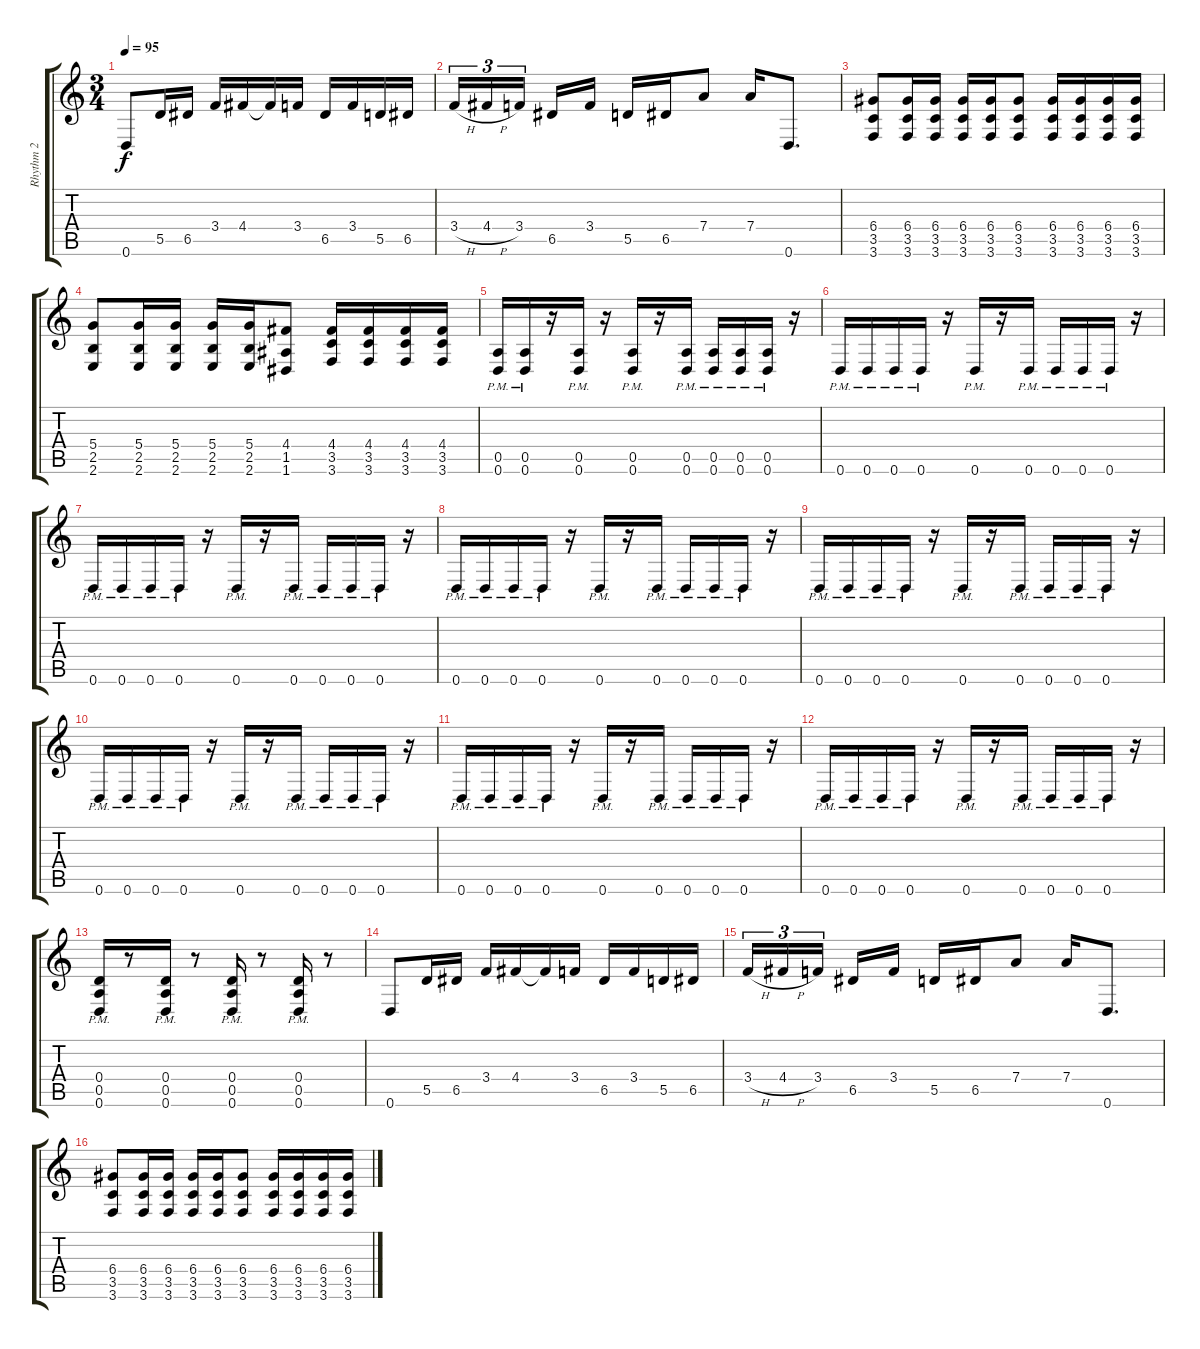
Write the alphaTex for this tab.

\track ("Rhythm 2" "Rhythm 2") {instrument distortionguitar}
\staff {score tabs}
\tuning (E4 A3 F3 D3 A2 D2) {hide}
\ts (3 4)
\tempo 95
\clef g2
\ks c
0.6.8{dy f} 5.5.16 6.5.16 3.4.16 4.4.16 4.4{t}.16 3.4.16 6.5.16 3.4.16 5.5.16 6.5.16 |
3.4{h}.16{tu (3 2)} 4.4{h}.16{tu (3 2)} 3.4.16{tu (3 2) beam splitsecondary} 6.5.16 3.4.16 5.5.16 6.5.16 7.4.8 7.4.16 0.6.8{d} |
(6.4 3.5 3.6).8 (6.4 3.5 3.6).16 (6.4 3.5 3.6).16 (6.4 3.5 3.6).16 (6.4 3.5 3.6).16 (6.4 3.5 3.6).8 (6.4 3.5 3.6).16 (6.4 3.5 3.6).16 (6.4 3.5 3.6).16 (6.4 3.5 3.6).16 |
(5.4 2.5 2.6).8 (5.4 2.5 2.6).16 (5.4 2.5 2.6).16 (5.4 2.5 2.6).16 (5.4 2.5 2.6).16 (4.4 1.5 1.6).8 (4.4 3.5 3.6).16 (4.4 3.5 3.6).16 (4.4 3.5 3.6).16 (4.4 3.5 3.6).16 |
(0.5{pm} 0.6{pm}).16 (0.5{pm} 0.6{pm}).16 r.16 (0.5{pm} 0.6{pm}).16 r.16 (0.5{pm} 0.6{pm}).16 r.16 (0.5{pm} 0.6{pm}).16 (0.5{pm} 0.6{pm}).16 (0.5{pm} 0.6{pm}).16 (0.5{pm} 0.6{pm}).16 r.16 |
0.6{pm}.16 0.6{pm}.16 0.6{pm}.16 0.6{pm}.16 r.16 0.6{pm}.16 r.16 0.6{pm}.16 0.6{pm}.16 0.6{pm}.16 0.6{pm}.16 r.16 |
0.6{pm}.16 0.6{pm}.16 0.6{pm}.16 0.6{pm}.16 r.16 0.6{pm}.16 r.16 0.6{pm}.16 0.6{pm}.16 0.6{pm}.16 0.6{pm}.16 r.16 |
0.6{pm}.16 0.6{pm}.16 0.6{pm}.16 0.6{pm}.16 r.16 0.6{pm}.16 r.16 0.6{pm}.16 0.6{pm}.16 0.6{pm}.16 0.6{pm}.16 r.16 |
0.6{pm}.16 0.6{pm}.16 0.6{pm}.16 0.6{pm}.16 r.16 0.6{pm}.16 r.16 0.6{pm}.16 0.6{pm}.16 0.6{pm}.16 0.6{pm}.16 r.16 |
0.6{pm}.16 0.6{pm}.16 0.6{pm}.16 0.6{pm}.16 r.16 0.6{pm}.16 r.16 0.6{pm}.16 0.6{pm}.16 0.6{pm}.16 0.6{pm}.16 r.16 |
0.6{pm}.16 0.6{pm}.16 0.6{pm}.16 0.6{pm}.16 r.16 0.6{pm}.16 r.16 0.6{pm}.16 0.6{pm}.16 0.6{pm}.16 0.6{pm}.16 r.16 |
0.6{pm}.16 0.6{pm}.16 0.6{pm}.16 0.6{pm}.16 r.16 0.6{pm}.16 r.16 0.6{pm}.16 0.6{pm}.16 0.6{pm}.16 0.6{pm}.16 r.16 |
(0.4{pm} 0.5{pm} 0.6{pm}).16 r.8 (0.4{pm} 0.5{pm} 0.6{pm}).16 r.8 (0.4{pm} 0.5{pm} 0.6{pm}).16 r.8 (0.4{pm} 0.5{pm} 0.6{pm}).16 r.8 |
0.6.8 5.5.16 6.5.16 3.4.16 4.4.16 4.4{t}.16 3.4.16 6.5.16 3.4.16 5.5.16 6.5.16 |
3.4{h}.16{tu (3 2)} 4.4{h}.16{tu (3 2)} 3.4.16{tu (3 2) beam splitsecondary} 6.5.16 3.4.16 5.5.16 6.5.16 7.4.8 7.4.16 0.6.8{d} |
(6.4 3.5 3.6).8 (6.4 3.5 3.6).16 (6.4 3.5 3.6).16 (6.4 3.5 3.6).16 (6.4 3.5 3.6).16 (6.4 3.5 3.6).8 (6.4 3.5 3.6).16 (6.4 3.5 3.6).16 (6.4 3.5 3.6).16 (6.4 3.5 3.6).16
